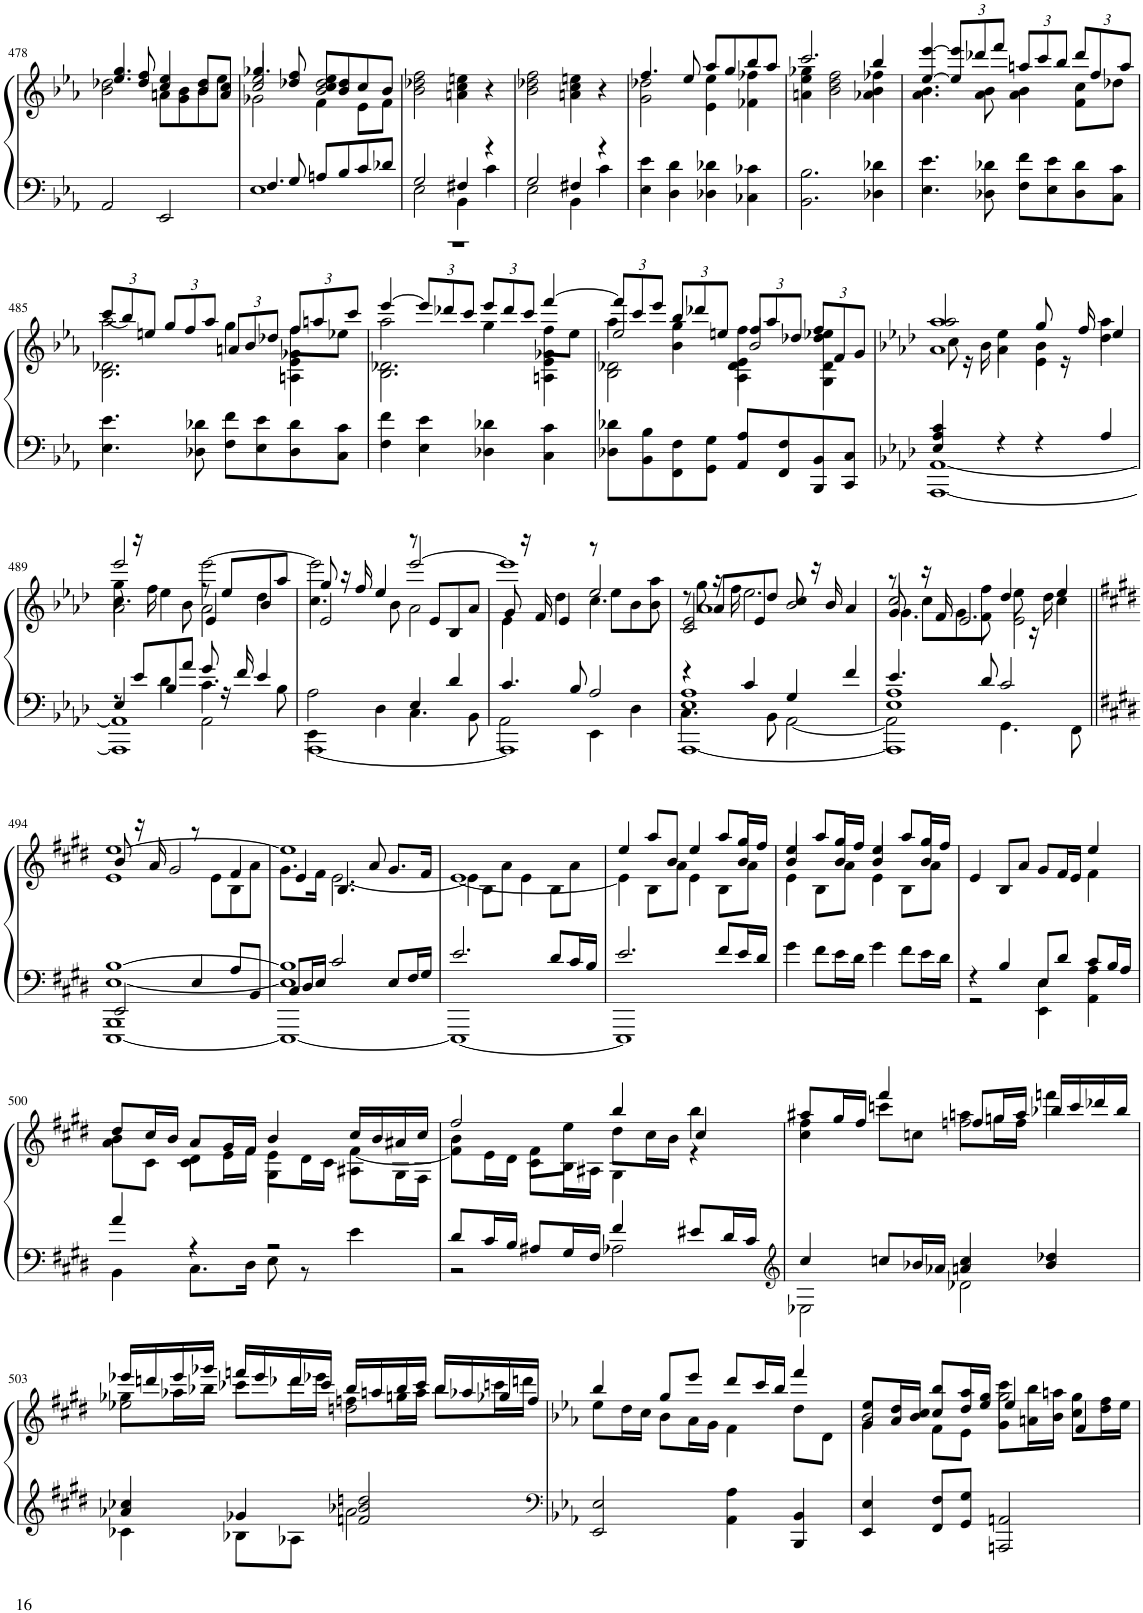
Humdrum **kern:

**kern	**kern
*part1	*part1
*staff2	*staff1
*I"Klavier	*
*I'Klav.	*
!!LO:PB:g=z
*clefF4	*clefF4
*k[b-e-a-]	*k[b-e-a-]
*M4/4	*M4/4
=478	=478
*	*^
2AA-/	4.ee-/ 4.gg/	2b-\ 2dd-X\
.	8dd-/ 8ff/	.
2EE-/	4cc/ 4ee-/	8an\L
.	.	8g\ 8b-\
.	8b-/ 8dd-/L	8b-\
.	8a/ 8cc/J	8ee-\J
=479	=479	=479
*^	*	*^
4.F/	1E-	2cc/ 2ee-/	2g-X\	4.gg-X/
8G/	.	.	.	8dd-X/ 8ff/
8An/L	.	2b-/ 2dd-/	4f\	8cc/ 8ee-/L
8B-/	.	.	.	8b-/ 8dd-/
8c/	.	.	8e-\L	8cc/
8d-X/J	.	.	8f\J	8b-/J
*	*	*v	*v	*v
=480	=480	=480
*	*^	*
2G/	2E-\	1r	2b-\ 2dd-X\ 2ff\
4F#X/	4BB-\	.	4an\ 4cc\ 4een\
4r	4c\	.	4r
*	*v	*v	*
=481	=481	=481
2G/	2E-\	2b-\ 2dd-X\ 2ff\
4F#X/	4BB-\	4an\ 4cc\ 4een\
4r	4c\	4r
*v	*v	*
=482	=482
*	*^
4E-\ 4e-\	4.ff/	2g\ 2dd-X\
4D\ 4d\	.	.
.	8ee-/	.
4D-X\ 4d-X\	8aa-/L	4e-\ 4ee-\
.	8gg/	.
4C-X\ 4c-X\	8bb-/	4f-X\ 4ff-X\
.	8aa-/J	.
=483	=483	=483
2.BB-\ 2.B-\	2.ccc/	4an\ 4ee-\ 4gg-X\
.	.	2b-\ 2dd\ 2ff\
4D-X\ 4d-X\	4bb-/	4a-X\ 4b-\ 4ff-X\
=484	=484	=484
4.E-\ 4.e-\	[4ee-/ [4eee-/	4.a-\ 4.b-\
*	*Xbrackettup	*
.	12ee-/] 12eee-/]L	.
.	12ddd-X/	.
8D-X\ 8d-X\	.	8a-\ 8b-\
.	12fff/J	.
8F\ 8f\L	12aan/L	4a-\ 4b-\
.	12ccc/	.
8E-\ 8e-\	.	.
.	12bb-/J	.
8D-\ 8d-\	12ddd-/L	8f\ 8cc\L
.	12ff/	.
8C\ 8c\J	.	8dd-X\J
.	12aa/J	.
!!LO:LB:g=z
=485	=485	=485
*	*	*^
4.E-\ 4.e-\	(<12ccc/L	2aa-\	2.B-\ 2.d-X\
.	12bb-/)	.	.
.	12een/J	.	.
.	12gg/L	.	.
.	12ff/	.	.
8D-X\ 8d-X\	.	.	.
.	12aa-/J	.	.
8F\ 8f\L	12an/L	4gg\	.
.	12b-/	.	.
8E-\ 8e-\	.	.	.
.	12dd-X/J	.	.
8D-\ 8d-\	12ff/L	8ff\L	4An\ 4e-\ 4g-X\
.	12aan/	.	.
8C\ 8c\J	.	8ee-X\J	.
.	12ccc/J	.	.
=486	=486	=486	=486
4F\ 4f\	[4eee-/	2aa-\	2.B-\ 2.d-X\
4E-\ 4e-\	12eee-/L]	.	.
.	12ddd-X/	.	.
.	12ccc/J	.	.
4D-X\ 4d-X\	12eee-/L	4gg\	.
.	12ddd-/	.	.
.	12ccc/J	.	.
4C\ 4c\	[4fff/	8ff\L	4An\ 4e-\ 4g-X\
.	.	8ee-\J	.
=487	=487	=487	=487
*	*	*	*^
8D-X\ 8d-X\L	12fff/L]	4aa-\	2ee-/	2B-\ 2d-X\
.	12ccc/	.	.	.
8BB-\ 8B-\	.	.	.	.
.	12eee-/J	.	.	.
8FF\ 8F\	12bb-/L	4b-\ 4gg\	.	.
.	12ddd-X/	.	.	.
8GG\ 8G\J	.	.	.	.
.	12een/J	.	.	.
8AA-/ 8A-/L	12ff/L	4e-\ 4ff\	2b-/	4A-\ 4d-\
.	12aa-/	.	.	.
8FF/ 8F/	.	.	.	.
.	12dd-X/J	.	.	.
8BBB-/ 8BB-/	12ff/L	4dd-\ 4ee-X\	.	4G\ 4d-\
.	12f/	.	.	.
8CC/ 8C/J	.	.	.	.
.	12g/J	.	.	.
=488	=488	=488	=488	=488
*k[b-e-a-d-]	*k[b-e-a-d-]	*	*	*
*^	*	*	*	*
4E-/ 4A-/ 4c/	[1AAA- [1AA-	1a- 1aa-	4ryy	2aa-/	8cc\
.	.	.	.	.	16r
.	.	.	.	.	16b-\
4r	.	.	4ee-\	.	4a-\
4r	.	.	4b-\	8gg/	4e-\
.	.	.	.	16r	.
.	.	.	.	16ff/	.
4A-/	.	.	4aa-\	4ee-/	4dd-\
!!LO:LB:g=z	!!	!!	!!
=489	=489	=489	=489	=489	=489
*^	*^	*	*	*	*
4E-/	2ryy	8r	1AAA-] 1AA-]	2a-\	8gg\	2eee-/	4.cc\
.	.	8e-/L	.	.	16r	.	.
.	.	.	.	.	16ff\	.	.
4d-\	.	8B-/	.	.	4ee-\	.	.
.	.	8a-/J	.	.	.	.	8b-\
4.c\	2AA-\	8g/	.	4e-/	[>2eee-\	8r	2a-\
.	.	16r	.	.	.	8ee-/L	.
.	.	16f/	.	.	.	.	.
.	.	4e-/	.	4dd-\	.	8b-/	.
8B-\	.	.	.	.	.	8aa-/J	.
*	*	*v	*v	*	*	*	*
=490	=490	=490	=490	=490	=490	=490
2A-\	4EE-\	[1AAA-	2e-/	2eee-\]	8gg/	4.cc\
.	.	.	.	.	16r	.
.	.	.	.	.	16ff/	.
.	4D-\	.	.	.	4ee-/	.
.	.	.	.	.	.	8b-\
4E-/	4.C\	.	8r	2ryy	[2eee-/	2a-\
.	.	.	8e-/L	.	.	.
4d-/	.	.	8B-/	.	.	.
.	8BB-\	.	8a-/J	.	.	.
=491	=491	=491	=491	=491	=491	=491
4.c/	2AA-\	1AAA-]	8g/	2ryy	1eee-]	4e-\
.	.	.	16r	.	.	.
.	.	.	16f/	.	.	.
.	.	.	4e-/	.	.	4dd-\
8B-/	.	.	.	.	.	.
2A-/	4EE-\	.	2ee-/	8r	.	4.cc\
.	.	.	.	8ee-\L	.	.
.	4D-\	.	.	8b-\	.	.
.	.	.	.	8aa-\J	.	8b-\
=492	=492	=492	=492	=492	=492	=492
4r	4.C\	[1AAA- 1E- 1A-	8r	8gg\	2c/ 2e-/	1a-
.	.	.	8a-/L	16r	.	.
.	.	.	.	16ff\	.	.
4c/	.	.	8e-/	2.ee-\	.	.
.	8BB-\	.	8dd-/J	.	.	.
4G/	[2AA-\	.	8cc/	.	2b-/	.
.	.	.	16r	.	.	.
.	.	.	16b-/	.	.	.
4f/	.	.	4a-/	.	.	.
=493	=493	=493	=493	=493	=493	=493
4.e-/	2AA-\]	1AAA-] 1E- 1A-	8g/	8r	2cc/	4.g\
.	.	.	16r	8cc\L	.	.
.	.	.	16f/	.	.	.
.	.	.	2.e-/	8g\	.	.
8d-/	.	.	.	8ff\J	.	8f\
2c/	4.GG\	.	.	8ee-\	4dd-/	2e-\
.	.	.	.	16r	.	.
.	.	.	.	16dd-\	.	.
.	.	.	.	4cc\	4ee-/	.
.	8FF\	.	.	.	.	.
*v	*v	*v	*	*	*	*
*	*v	*v	*v	*v
!!LO:LB:g=z
=494||	=494||
*k[f#c#g#d#]	*k[f#c#g#d#]
*^	*^
*	*	*	*^
2EE/	[1EEE 1BBB [1E [>1B	8b/	2ryy	1e [>1ee
.	.	16r	.	.
.	.	16a/	.	.
.	.	2g#/	.	.
4E/	.	.	8r	.
.	.	.	8e\L	.
8A/L	.	4f#/	8B\	.
8BB/J	.	.	8a\J	.
=495	=495	=495	=495	=495
8C#/L	1EEE_ 1E] 1B]	4e/	8.g#\L	1ee]
16D#/L	.	.	.	.
16E/JJ	.	.	16f#\Jk	.
2c#/	.	4.B/	[2.e\	.
.	.	8a/	.	.
8E/L	.	8.g#/L	.	.
16F#/L	.	.	.	.
16G#/JJ	.	16f#/Jk	.	.
*	*	*	*v	*v
=496	=496	=496	=496
2.e/	1EEE_	[<1e	4e\]
.	.	.	8B\L
.	.	.	8a\J
.	.	.	4e\
8d#/L	.	.	8B\L
16c#/L	.	.	8a\J
16B/JJ	.	.	.
=497	=497	=497	=497
*	*	*	*^
2.e/	1EEE]	4ee/	4e\]	2..ryy
.	.	8aa/L	8B\L	.
.	.	8b/J	8a\J	.
.	.	4ee/	4e\	.
8f#/L	.	8aa/L	8B\L	.
16e/L	.	8b/J	8a\J	16gg#/LL
16d#/JJ	.	.	.	16ff#/JJ
*v	*v	*	*	*
=498	=498	=498	=498
4g#\	4ee/	4e\	4b/
8f#\L	8aa/L	8B\L	8ryy
16e\L	8b/J	8a\J	16gg#/LL
16d#\JJ	.	.	16ff#/JJ
4g#\	4ee/	4e\	4b/
8f#\L	8aa/L	8B\L	8ryy
16e\L	8b/J	8a\J	16gg#/LL
16d#\JJ	.	.	16ff#/JJ
*	*	*v	*v
=499	=499	=499
*^	*	*
4r	2r	4e/	2.ryy
4B/	.	8B/L	.
.	.	8a/J	.
8E/L	4EE\ 4E\	8g#/L	.
8d#/J	.	16f#/L	.
.	.	16e/JJ	.
8c#/L	4AA\ 4A\	4ee/	4f#\
16B/L	.	.	.
16A/JJ	.	.	.
!!LO:LB:g=z
=500	=500	=500	=500
*	*	*	*^
4a/	4BB\	8dd#/L	8b\L	4a\
.	.	16cc#/L	8c#\J	.
.	.	16b/JJ	.	.
4r	8.C#\L	8a/L	8d#\L	4c#\
.	.	16g#/L	16e\L	.
.	16D#\Jk	16f#/JJ	16f#\JJ	.
2r	8E\	4b/	4G#\	8e\L
.	8r	.	.	16d#\L
.	.	.	.	16c#\JJ
.	4e\	16cc#/LL	8A#X\L	[4f#\
.	.	16b/	.	.
.	.	16a#X/	16G#\L	.
.	.	16cc#/JJ	16F#\JJ	.
=501	=501	=501	=501	=501
8d#/L	2r	2ff#/	4b\	8f#\L]
16c#/L	.	.	.	16e\L
16B/JJ	.	.	.	16d#\JJ
8A#X/L	.	.	8f#\L	8c#\L
16G#/L	.	.	8ee\J	16B\L
16F#/JJ	.	.	.	16A#X\JJ
4f#/	2A-X\	4bb/	8dd#\L	4G#\
.	.	.	16cc#\L	.
.	.	.	16b\JJ	.
8e#X/L	.	4cc#/	4bb\	4r
16d#/L	.	.	.	.
16c#/JJ	.	.	.	.
=502	=502	=502	=502	=502
*clefG2	*	*	*	*
4cc#/	2E-X\	8aa#X/L	4ff#\	4cc#\
.	.	16gg#/L	.	.
.	.	16ff#/JJ	.	.
8ccn/L	.	4fff#/	8cccn\L	4ryy
16b-X/L	.	.	8ccn\J	.
16a-X/JJ	.	.	.	.
4an/ 4cc/	2d-X\	8ffn/L	8aan\L	2ff\
.	.	16ggn/L	16gg\L	.
.	.	16aa/JJ	16ff\JJ	.
4b-/ 4dd-X/	.	16bb-X/LL	4fffn\	.
.	.	16ccc/	.	.
.	.	16ddd-X/	.	.
.	.	16bb-/JJ	.	.
!!LO:LB:g=z	!!	!!
=503	=503	=503	=503	=503
4a-X/ 4cc-X/	4c-X\	16eee-X/LL	8gg-X\L	2ee-X\
.	.	16dddn/	.	.
.	.	16eee-/	16aa-X\L	.
.	.	16ggg-X/JJ	16bb-X\JJ	.
4g-X/	8B-X\L	16fffn/LL	8ccc-X\L	.
.	.	16eee-/	.	.
.	8A-X\J	16ddd-X/	16ddd-X\L	.
.	.	16ccc-/JJ	16eee-X\JJ	.
2fn/ 2b-X/ 2ddn/	2a-\	16bb-/LL	8ffn\L	2ddn\
.	.	16aan/	.	.
.	.	16bb-/	16ggn\L	.
.	.	16ccc-/JJ	16aa\JJ	.
.	.	16bb-/LL	8bb-\L	.
.	.	16aa-X/	.	.
.	.	16gg-X/	16cccn\L	.
.	.	16ff/JJ	16dddn\JJ	.
*v	*v	*	*	*
*	*v	*v	*v
=504	=504
*clefF4	*
*k[b-e-a-]	*k[b-e-a-]
*	*^
2EE-/ 2E-/	4bb-/	8ee-\L
.	.	16dd\L
.	.	16cc\JJ
.	8gg/L	8b-\L
.	8eee-/J	16a-\L
.	.	16g\JJ
4AA-\ 4A-\	8ddd/L	4f\
.	16ccc/L	.
.	16bb-/JJ	.
4BBB-/ 4BB-/	4fff/	8dd\L
.	.	8d\J
=505	=505	=505
*	*	*^
4EE-/ 4E-/	2b-/	8g/ 8ee-/L	4g\
.	.	16a-/ 16dd/L	.
.	.	16b-/ 16cc/JJ	.
8FF/ 8F/L	.	8cc/ 8bb-/L	8f\L
8GG/ 8G/J	.	16dd/ 16aa-/L	8e-\J
.	.	16ee-/ 16gg/JJ	.
2AAAn/ 2AAn/	4ee-/	8g\ 8ccc\L	2gg\
.	.	16an\ 16bb-\L	.
.	.	16b-\ 16aan\JJ	.
.	4f/	8cc\ 8gg\L	.
.	.	16dd\ 16ff\L	.
.	.	16ee-\JJ	.
*	*v	*v	*v
=	=
*-	*-
